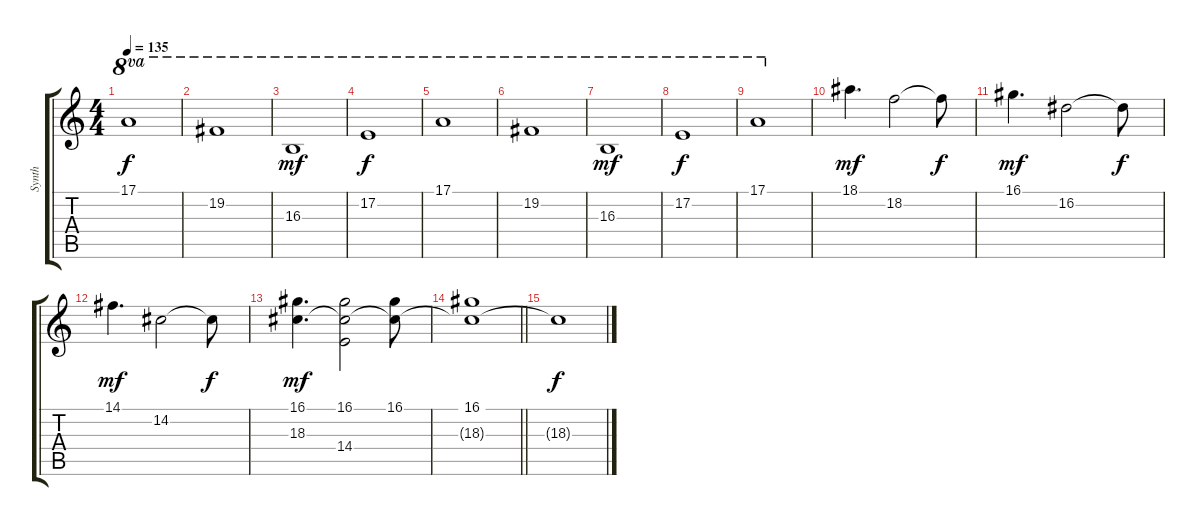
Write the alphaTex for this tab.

\track ("Synth" "Synth") {instrument synthstrings1}
\staff {score tabs}
\tuning (E4 B3 G3 D3 A2 E2) {hide}
\ts (4 4)
\tempo 135
\clef g2
\ks c
17.1.1{ot 8va dy f} |
19.2.1{ot 8va} |
16.3.1{ot 8va dy mf} |
17.2.1{ot 8va dy f} |
17.1.1{ot 8va} |
19.2.1{ot 8va} |
16.3.1{ot 8va dy mf} |
17.2.1{ot 8va dy f} |
17.1.1{ot 8va} |
18.1.4{d dy mf} 18.2.2 18.2{t}.8{dy f} |
16.1.4{d dy mf} 16.2.2 16.2{t}.8{dy f} |
14.1.4{d dy mf} 14.2.2 14.2{t}.8{dy f} |
(16.1 18.3).4{d dy mf} (16.1 18.3{t} 14.4).2 (16.1 18.3{t}).8 |
\barLineRight lightlight
(16.1 18.3{t}).1 |
18.3{t}.1{dy f}
